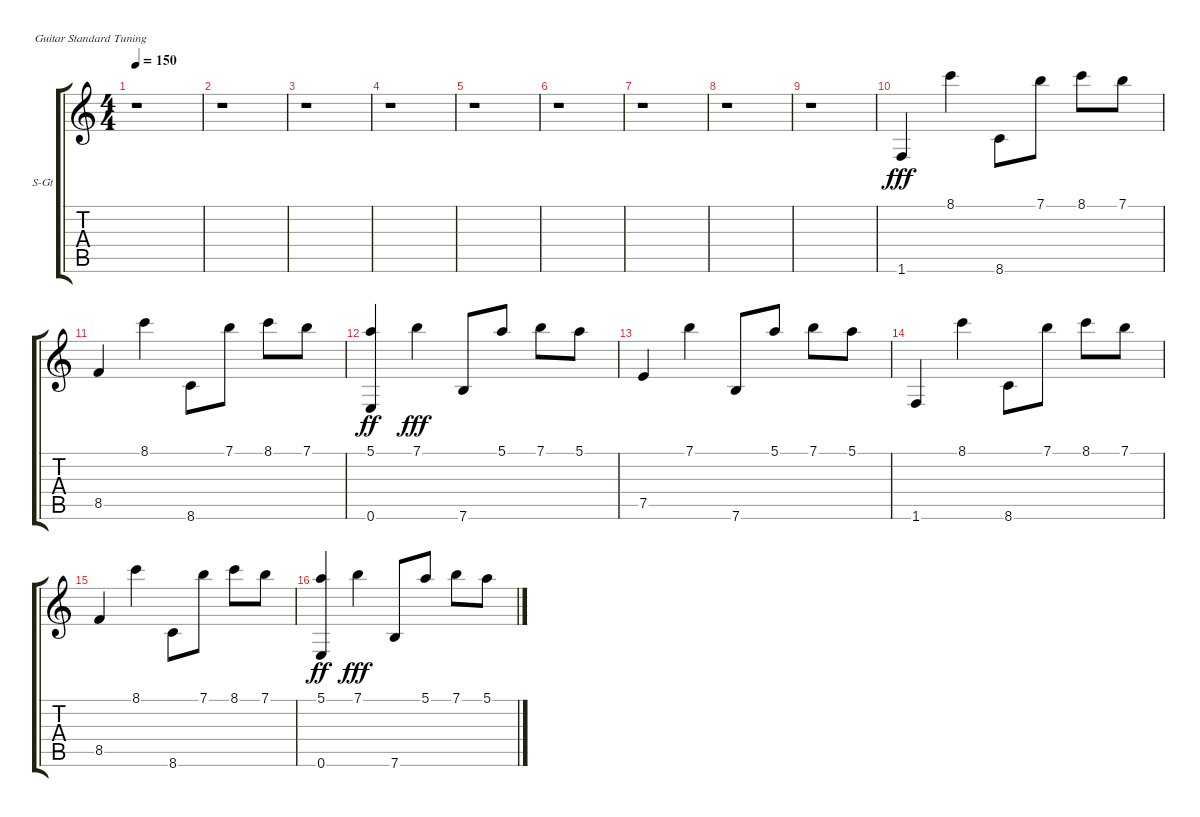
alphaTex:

\bracketExtendMode groupsimilarinstruments
\firstSystemTrackNameOrientation horizontal
\otherSystemsTrackNameOrientation horizontal
\track ("Piano" "S-Gt") {instrument acousticgrandpiano}
\staff {score tabs}
\tuning (E4 B3 G3 D3 A2 E2)
\displaytranspose 12
\ts (4 4)
\tempo 150
\clef g2
\ks c
r.1{dy fff} |
r.1 |
r.1 |
r.1 |
r.1 |
r.1 |
r.1 |
r.1 |
r.1 |
1.6.4 8.1.4 8.6.8 7.1.8 8.1.8 7.1.8 |
8.5.4 8.1.4 8.6.8 7.1.8 8.1.8 7.1.8 |
(5.1 0.6).4{dy ff} 7.1.4{dy fff} 7.6.8 5.1.8 7.1.8 5.1.8 |
7.5.4 7.1.4 7.6.8 5.1.8 7.1.8 5.1.8 |
1.6.4 8.1.4 8.6.8 7.1.8 8.1.8 7.1.8 |
8.5.4 8.1.4 8.6.8 7.1.8 8.1.8 7.1.8 |
(5.1 0.6).4{dy ff} 7.1.4{dy fff} 7.6.8 5.1.8 7.1.8 5.1.8
